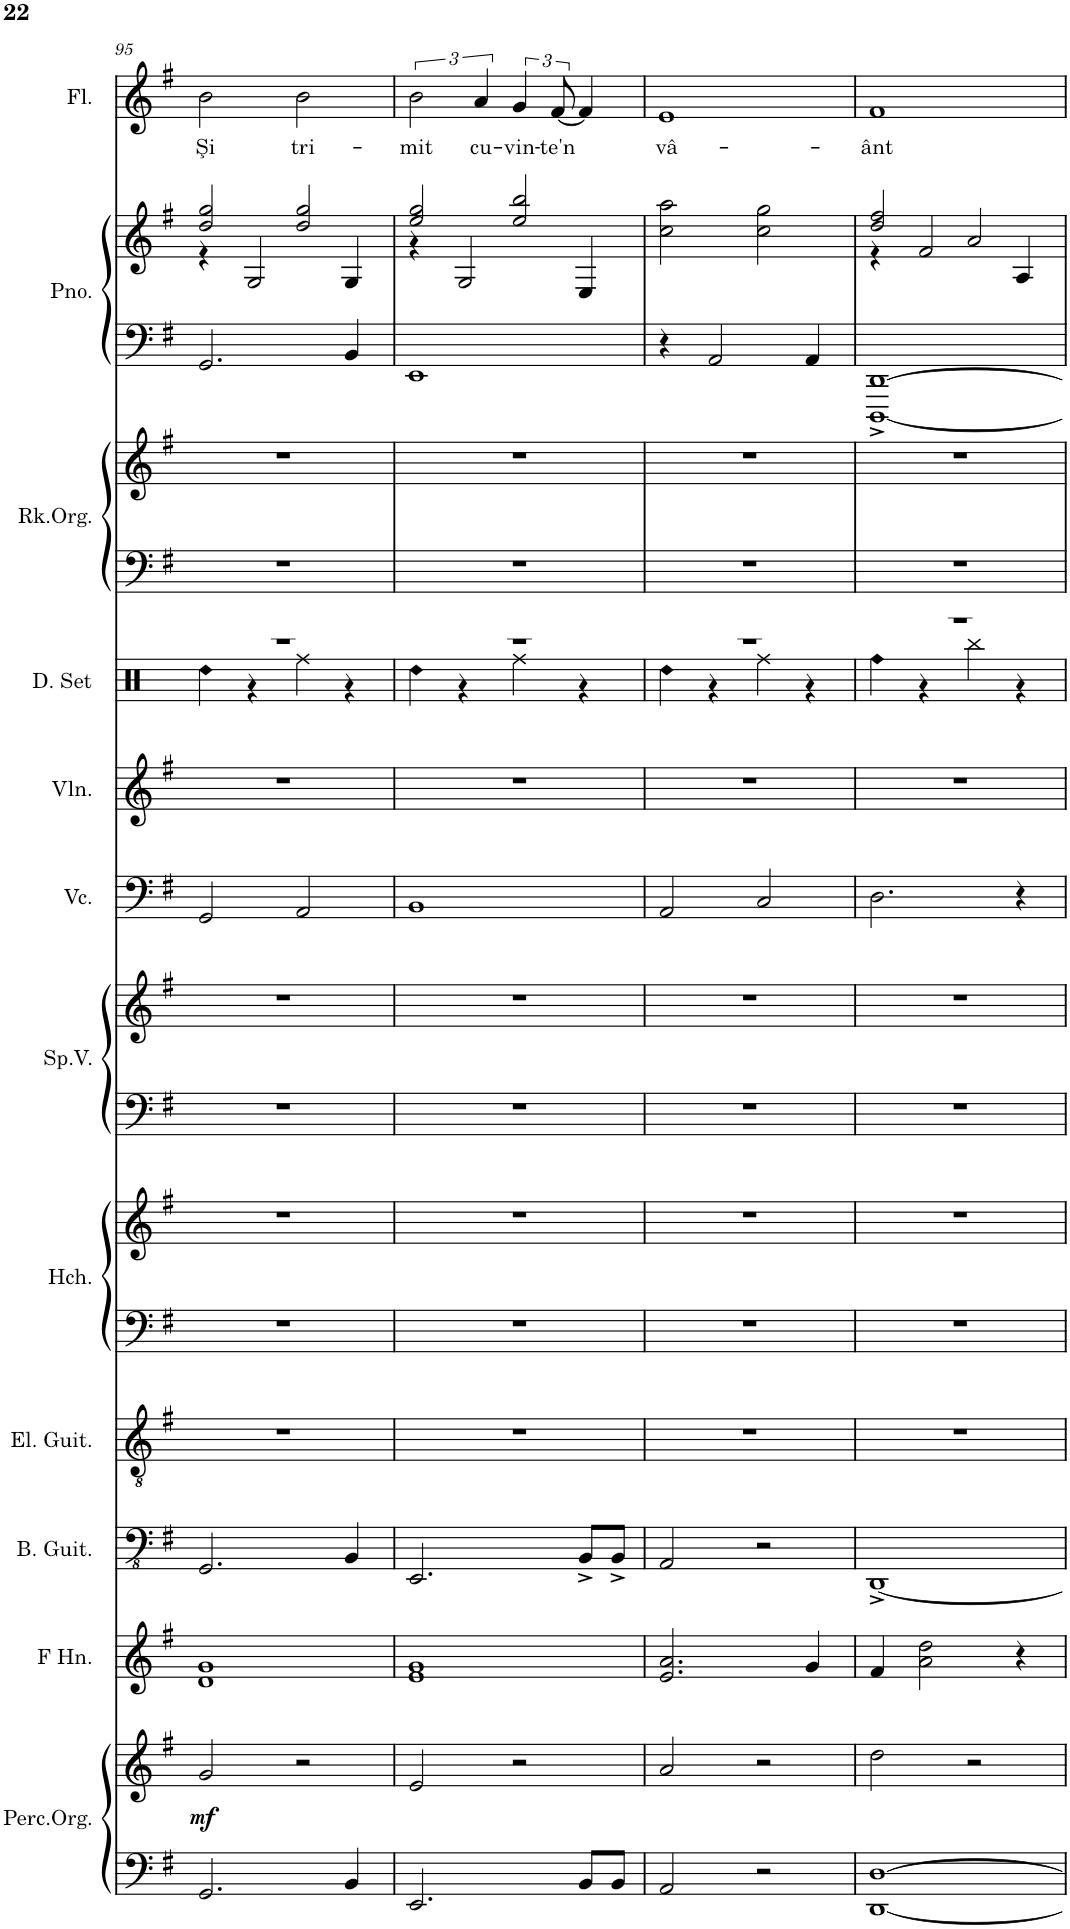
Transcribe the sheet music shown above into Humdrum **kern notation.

**kern	**kern	**dynam	**kern	**kern	**kern	**kern	**kern	**kern	**kern	**kern	**kern	**kern	**kern	**kern	**kern	**kern	**kern	**text
*part12	*part12	*part12	*part11	*part10	*part9	*part8	*part8	*part7	*part7	*part6	*part5	*part4	*part3	*part3	*part2	*part2	*part1	*part1
*staff17	*staff16	*staff16/17	*staff15	*staff14	*staff13	*staff12	*staff11	*staff10	*staff9	*staff8	*staff7	*staff6	*staff5	*staff4	*staff3	*staff2	*staff1	*staff1
*I"Perc.Organ	*	*	*I"Horn in F	*I"Bass Guitar	*I"Electric Guitar	*I"Harpsichord	*	*I"Space Voice	*	*I"Violoncello	*I"Violin	*I"Drumset	*I"Rock Organ	*	*I"Piano	*	*I"Flute	*
*I'Perc.Org.	*	*	*	*I'B. Guit.	*I'El. Guit.	*I'Hch.	*	*I'Sp.V.	*	*I'Vc.	*I'Vln.	*I'D. Set	*I'Rk.Org.	*	*I'Pno.	*	*I'Fl.	*
!!LO:PB:g=z
*clefF4	*clefG2	*	*clefG2	*clefFv4	*clefGv2	*clefF4	*clefG2	*clefF4	*clefG2	*clefF4	*clefG2	*clefX	*clefF4	*clefG2	*clefF4	*clefG2	*clefG2	*
*k[f#]	*k[f#]	*	*k[f#]	*k[f#]	*k[f#]	*k[f#]	*k[f#]	*k[f#]	*k[f#]	*k[f#]	*k[f#]	*k[]	*k[f#]	*k[f#]	*k[f#]	*k[f#]	*k[f#]	*
*M4/4	*M4/4	*	*M4/4	*M4/4	*M4/4	*M4/4	*M4/4	*M4/4	*M4/4	*M4/4	*M4/4	*M4/4	*M4/4	*M4/4	*M4/4	*M4/4	*M4/4	*
=95	=95	=95	=95	=95	=95	=95	=95	=95	=95	=95	=95	=95	=95	=95	=95	=95	=95	=95
*	*	*	*	*	*	*	*	*	*	*	*	*^	*	*	*	*	*	*
!	!	!LO:DY:b	!	!	!	!	!	!	!	!	!	!	!LO:N:head=diamond	!	!	!	!	!	!LO:LY:b
*	*	*	*	*	*	*	*	*	*	*	*	*	*	*	*	*	*^	*	*
2.GG/	2g/	mf	1d 1g	2.GGG/	1r	1r	1r	1r	1r	2GG/	1r	1r	4Rdd\	1r	1r	2.GG/	2dd/ 2gg/	4r	2b\	Şi
.	.	.	.	.	.	.	.	.	.	.	.	.	4r	.	.	.	.	2G/	.	.
!	!	!	!	!	!	!	!	!	!	!	!	!	!	!	!	!	!	!	!	!LO:LY:b
.	2r	.	.	.	.	.	.	.	.	2AA/	.	.	4Rff\	.	.	.	2dd/ 2gg/	.	2b\	tri-
4BB/	.	.	.	4BBB/	.	.	.	.	.	.	.	.	4r	.	.	4BB/	.	4G/	.	.
=96	=96	=96	=96	=96	=96	=96	=96	=96	=96	=96	=96	=96	=96	=96	=96	=96	=96	=96	=96	=96
!	!	!	!	!	!	!	!	!	!	!	!	!	!LO:N:head=diamond	!	!	!	!	!	!	!LO:LY:b
2.EE/	2e/	.	1e 1g	2.EEE/	1r	1r	1r	1r	1r	1BB	1r	1r	4Rdd\	1r	1r	1EE	2ee/ 2gg/	4r	3b\	-mit
.	.	.	.	.	.	.	.	.	.	.	.	.	4r	.	.	.	.	2G/	.	.
!	!	!	!	!	!	!	!	!	!	!	!	!	!	!	!	!	!	!	!	!LO:LY:b
.	.	.	.	.	.	.	.	.	.	.	.	.	.	.	.	.	.	.	6a/	cu-
!	!	!	!	!	!	!	!	!	!	!	!	!	!	!	!	!	!	!	!	!LO:LY:b
.	2r	.	.	.	.	.	.	.	.	.	.	.	4Rff\	.	.	.	2ee/ 2bb/	.	6g/	-vin-
!	!	!	!	!	!	!	!	!	!	!	!	!	!	!	!	!	!	!	!	!LO:LY:b
.	.	.	.	.	.	.	.	.	.	.	.	.	.	.	.	.	.	.	[12f#/	-te'n
8BB/L	.	.	.	8BBB^/L	.	.	.	.	.	.	.	.	4r	.	.	.	.	4E/	4f#/]	.
8BB/J	.	.	.	8BBB^/J	.	.	.	.	.	.	.	.	.	.	.	.	.	.	.	.
*	*	*	*	*	*	*	*	*	*	*	*	*	*	*	*	*	*v	*v	*	*
=97	=97	=97	=97	=97	=97	=97	=97	=97	=97	=97	=97	=97	=97	=97	=97	=97	=97	=97	=97
!	!	!	!	!	!	!	!	!	!	!	!	!	!LO:N:head=diamond	!	!	!	!	!	!LO:LY:b
2AA/	2a/	.	2.e/ 2.a/	2AAA/	1r	1r	1r	1r	1r	2AA/	1r	1r	4Rdd\	1r	1r	4r	2cc\ 2aa\	1e	vâ-
.	.	.	.	.	.	.	.	.	.	.	.	.	4r	.	.	2AA/	.	.	.
2r	2r	.	.	2r	.	.	.	.	.	2C/	.	.	4Rff\	.	.	.	2cc\ 2gg\	.	.
.	.	.	4g/	.	.	.	.	.	.	.	.	.	4r	.	.	4AA/	.	.	.
=98	=98	=98	=98	=98	=98	=98	=98	=98	=98	=98	=98	=98	=98	=98	=98	=98	=98	=98	=98
!	!	!	!	!	!	!	!	!	!	!	!	!	!LO:N:head=diamond	!	!	!	!	!	!LO:LY:b
*	*	*	*	*	*	*	*	*	*	*	*	*	*	*	*	*	*^	*	*
[1DD [1D	2dd\	.	4f#/	[1DDD^	1r	1r	1r	1r	1r	2.D\	1r	1r	4Rff\	1r	1r	[1DDD^ [1DD^	2dd/ 2ff#/	4r	1f#	-ânt
.	.	.	2a\ 2dd\	.	.	.	.	.	.	.	.	.	4r	.	.	.	.	2f#/	.	.
.	2r	.	.	.	.	.	.	.	.	.	.	.	4Rbb\	.	.	.	2a/	.	.	.
.	.	.	4r	.	.	.	.	.	.	4r	.	.	4r	.	.	.	.	4A/	.	.
*	*	*	*	*	*	*	*	*	*	*	*	*v	*v	*	*	*	*v	*v	*	*
=	=	=	=	=	=	=	=	=	=	=	=	=	=	=	=	=	=	=
*-	*-	*-	*-	*-	*-	*-	*-	*-	*-	*-	*-	*-	*-	*-	*-	*-	*-	*-
